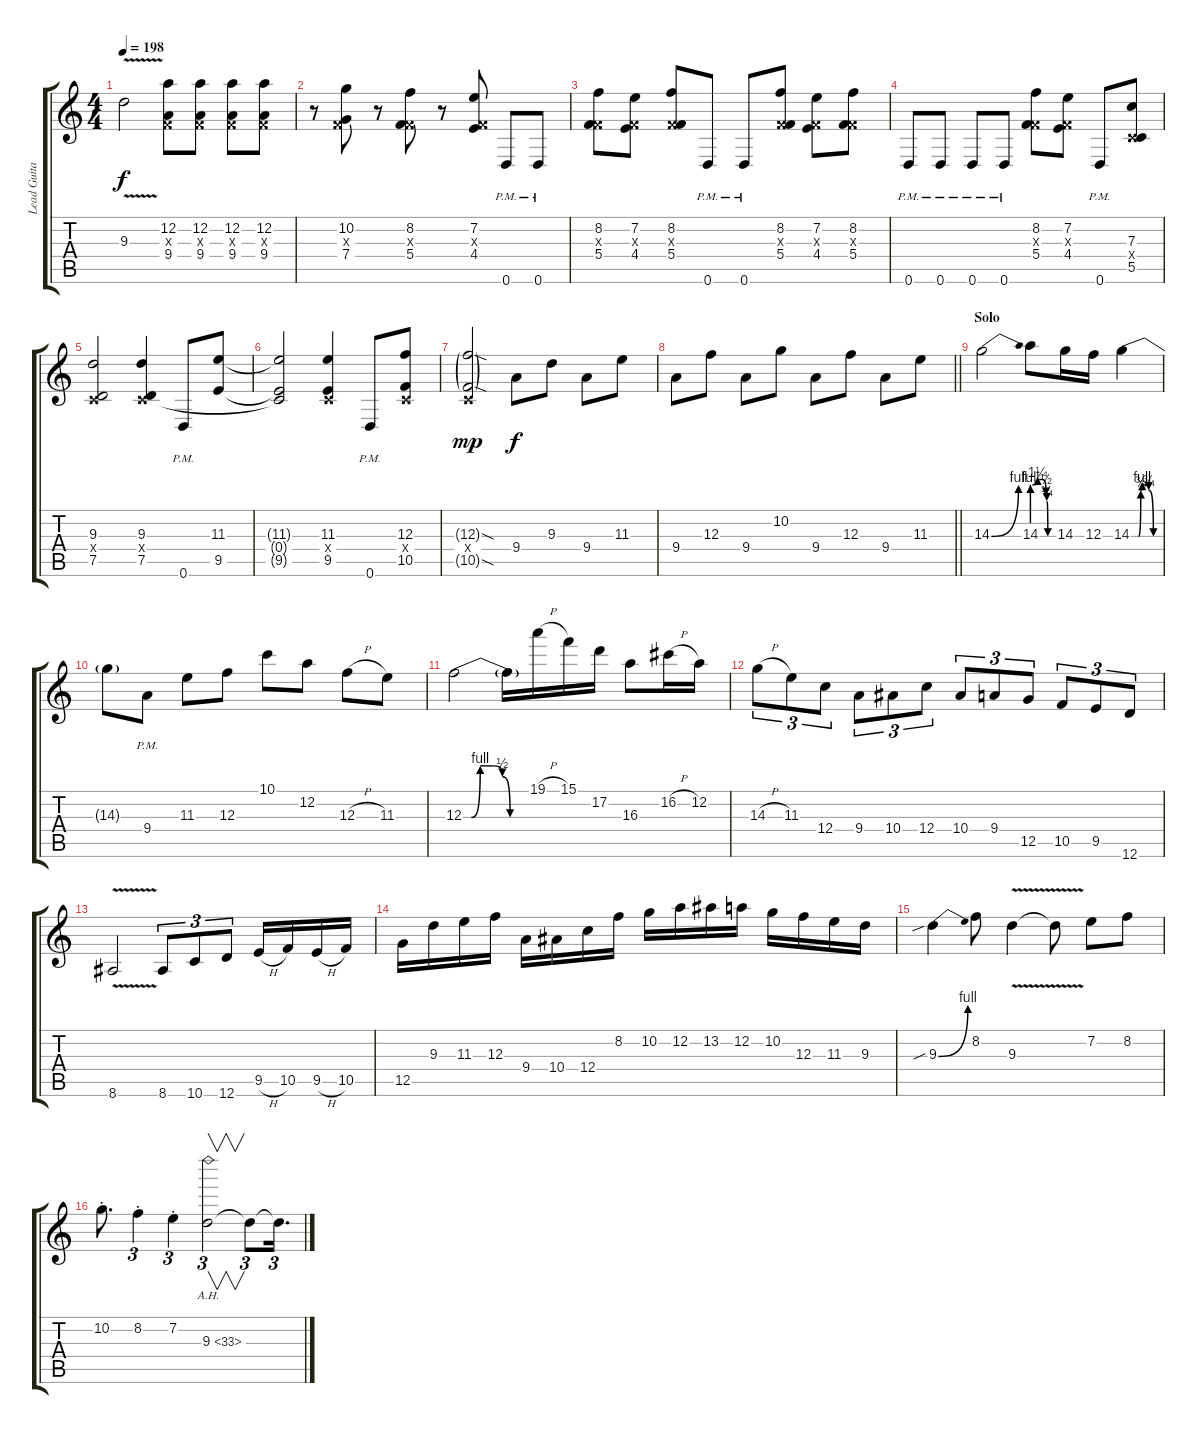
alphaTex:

\track ("Lead Guitar" "Lead Guita") {instrument distortionguitar}
\staff {score tabs}
\tuning (D4 A3 F3 C3 G2 D2) {hide}
\ts (4 4)
\tempo 198
\clef g2
\ks c
9.3{v}.2{dy f} (12.2 0.3{x} 9.4).8 (12.2 0.3{x} 9.4).8 (12.2 0.3{x} 9.4).8 (12.2 0.3{x} 9.4).8 |
r.8 (10.2 0.3{x} 7.4).8 r.8 (8.2 0.3{x} 5.4).8 r.8 (7.2 0.3{x} 4.4).8 0.6{pm}.8 0.6{pm}.8 |
(8.2 0.3{x} 5.4).8 (7.2 0.3{x} 4.4).8 (8.2 0.3{x} 5.4).8 0.6{pm}.8 0.6{pm}.8 (8.2 0.3{x} 5.4).8 (7.2 0.3{x} 4.4).8 (8.2 0.3{x} 5.4).8 |
0.6{pm}.8 0.6{pm}.8 0.6{pm}.8 0.6{pm}.8 (8.2 0.3{x} 5.4).8 (7.2 0.3{x} 4.4).8 0.6{pm}.8 (7.3 0.4{x} 5.5).8 |
(9.3 0.4{x} 7.5).2 (9.3 0.4{x} 7.5).4 0.6{pm}.8 (11.3 9.5).8 |
(11.3{t} 0.4{t} 9.5{t}).2 (11.3 0.4{x} 9.5).4 0.6{pm}.8 (12.3 0.4{x} 10.5).8 |
(12.3{sod g} 0.4{x} 10.5{sod g}).2{dy mp} 9.4.8{dy f} 9.3.8 9.4.8 11.3.8 |
\barLineRight lightlight
9.4.8 12.3.8 9.4.8 10.2.8 9.4.8 12.3.8 9.4.8 11.3.8 |
\section ("" "Solo")
14.3{be (bend 0 0 60 4)}.2 14.3{be (custom 0 4 2 4 15 5 17 5 21 5 28 5 39 2 41 1 44 0 48 0 53 0 56 0 58 0 60 0)}.8 14.3.16 12.3.16 14.3{be (custom 0 0 15 0 20 3 23 4 28 4 30 4 35 4 37 3 47 0 51 0 54 0 60 0)}.4 |
14.3{t}.8 9.4{pm}.8 11.3.8 12.3.8 10.1.8 12.2.8 12.3{h}.8 11.3.8 |
12.3{be (custom 0 0 7 0 15 4 20 4 23 4 26 4 35 2 42 0 55 0 58 0 60 0)}.2 12.3{t}.16 19.1{h}.16 15.1.16 17.2.16 16.3.8 16.2{h}.16 12.2.16 |
14.3{h}.8{tu (3 2)} 11.3.8{tu (3 2)} 12.4.8{tu (3 2)} 9.4.8{tu (3 2)} 10.4.8{tu (3 2)} 12.4.8{tu (3 2)} 10.4.8{tu (3 2)} 9.4.8{tu (3 2)} 12.5.8{tu (3 2)} 10.5.8{tu (3 2)} 9.5.8{tu (3 2)} 12.6.8{tu (3 2)} |
8.6{v}.2 8.6.8{tu (3 2)} 10.6.8{tu (3 2)} 12.6.8{tu (3 2)} 9.5{h}.16 10.5.16 9.5{h}.16 10.5.16 |
12.5.16 9.3.16 11.3.16 12.3.16 9.4.16 10.4.16 12.4.16 8.2.16 10.2.16 12.2.16 13.2.16 12.2.16 10.2.16 12.3.16 11.3.16 9.3.16 |
9.3{be (bend 0 0 60 4) sib}.4 8.2.8 9.3{v}.4 9.3{t}.8 7.2.8 8.2.8 |
10.2{st}.8{d} 8.2{st}.4{tu (3 2)} 7.2{st}.4{tu (3 2)} 9.3{ah 24}.2{v tu (3 2)} 9.3{t}.8{tu (3 2)} 9.3{t}.16{d tu (3 2)}
